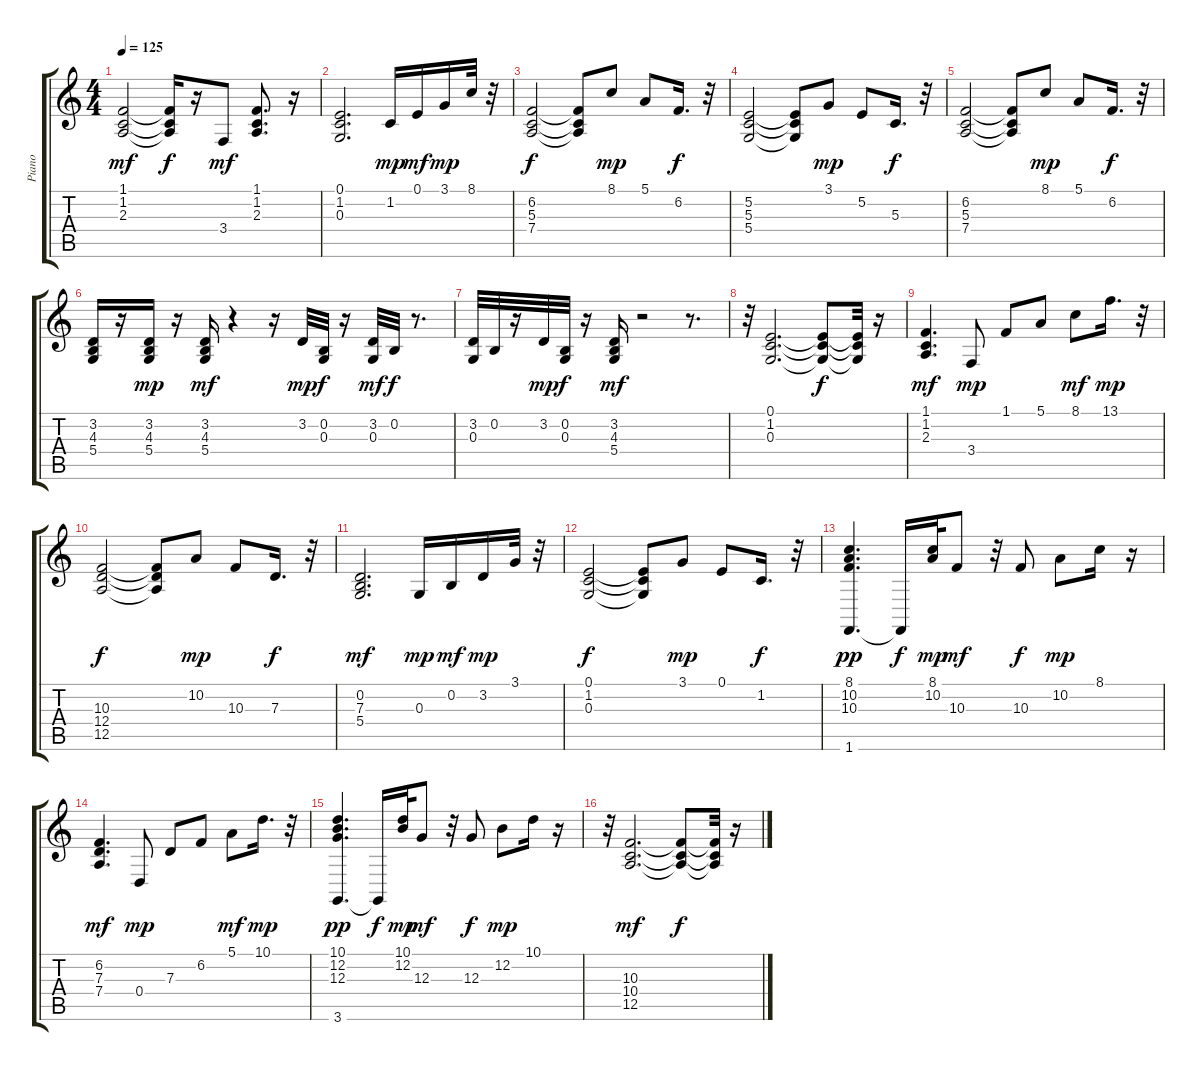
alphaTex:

\track ("Piano   " "Piano   ") {solo instrument acousticgrandpiano}
\staff {score tabs}
\tuning (E4 B3 G3 D3 A2 E2) {hide}
\ts (4 4)
\tempo 125
\clef g2
\ks c
(1.1 1.2 2.3).2{dy mf} (1.1{t} 1.2{t} 2.3{t}).16{dy f} r.16 3.4.8{dy mf} (1.1 1.2 2.3).8{d} r.16 |
(0.1 1.2 0.3).2{d} 1.2.16{dy mp} 0.1.16{dy mf} 3.1.16{dy mp} 8.1.32 r.32 |
(6.2 5.3 7.4).2{dy f} (6.2{t} 5.3{t} 7.4{t}).8 8.1.8{dy mp} 5.1.8 6.2.16{d dy f} r.32 |
(5.2 5.3 5.4).2 (5.2{t} 5.3{t} 5.4{t}).8 3.1.8{dy mp} 5.2.8 5.3.16{d dy f} r.32 |
(6.2 5.3 7.4).2 (6.2{t} 5.3{t} 7.4{t}).8 8.1.8{dy mp} 5.1.8 6.2.16{d dy f} r.32 |
(3.2 4.3 5.4).16 r.16 (3.2 4.3 5.4).16{dy mp} r.16 (3.2 4.3 5.4).16{dy mf} r.4 r.16 3.2.32{dy mp} (0.2 0.3).32{dy f} r.16 (3.2 0.3).32{dy mf} 0.2.32{dy f} r.8{d} |
(3.2 0.3).32 0.2.32 r.16 3.2.32{dy mp} (0.2 0.3).32{dy f} r.16 (3.2 4.3 5.4).16{dy mf} r.2 r.8{d} |
r.32 (0.1 1.2 0.3).2{d} (0.1{t} 1.2{t} 0.3{t}).8{dy f} (0.1{t} 1.2{t} 0.3{t}).32 r.16 |
(1.1 1.2 2.3).4{d dy mf} 3.4.8{dy mp} 1.1.8 5.1.8 8.1.8{dy mf} 13.1.16{d dy mp} r.32 |
(10.3 12.4 12.5).2{dy f} (10.3{t} 12.4{t} 12.5{t}).8 10.2.8{dy mp} 10.3.8 7.3.16{d dy f} r.32 |
(0.2 7.3 5.4).2{d dy mf} 0.3.16{dy mp} 0.2.16{dy mf} 3.2.16{dy mp} 3.1.32 r.32 |
(0.1 1.2 0.3).2{dy f} (0.1{t} 1.2{t} 0.3{t}).8 3.1.8{dy mp} 0.1.8 1.2.16{d dy f} r.32 |
(8.1 10.2 10.3 1.6).4{d dy pp} 1.6{t}.16{dy f} (8.1 10.2).32{dy mp} 10.3.8{dy mf} r.32 10.3.8{dy f} 10.2.8{dy mp} 8.1.16 r.16 |
(6.2 7.3 7.4).4{d dy mf} 0.4.8{dy mp} 7.3.8 6.2.8 5.1.8{dy mf} 10.1.16{d dy mp} r.32 |
(10.1 12.2 12.3 3.6).4{d dy pp} 3.6{t}.16{dy f} (10.1 12.2).32{dy mp} 12.3.8{dy mf} r.32 12.3.8{dy f} 12.2.8{dy mp} 10.1.16 r.16 |
r.32 (10.3 10.4 12.5).2{d dy mf} (10.3{t} 10.4{t} 12.5{t}).8{dy f} (10.3{t} 10.4{t} 12.5{t}).32 r.16
